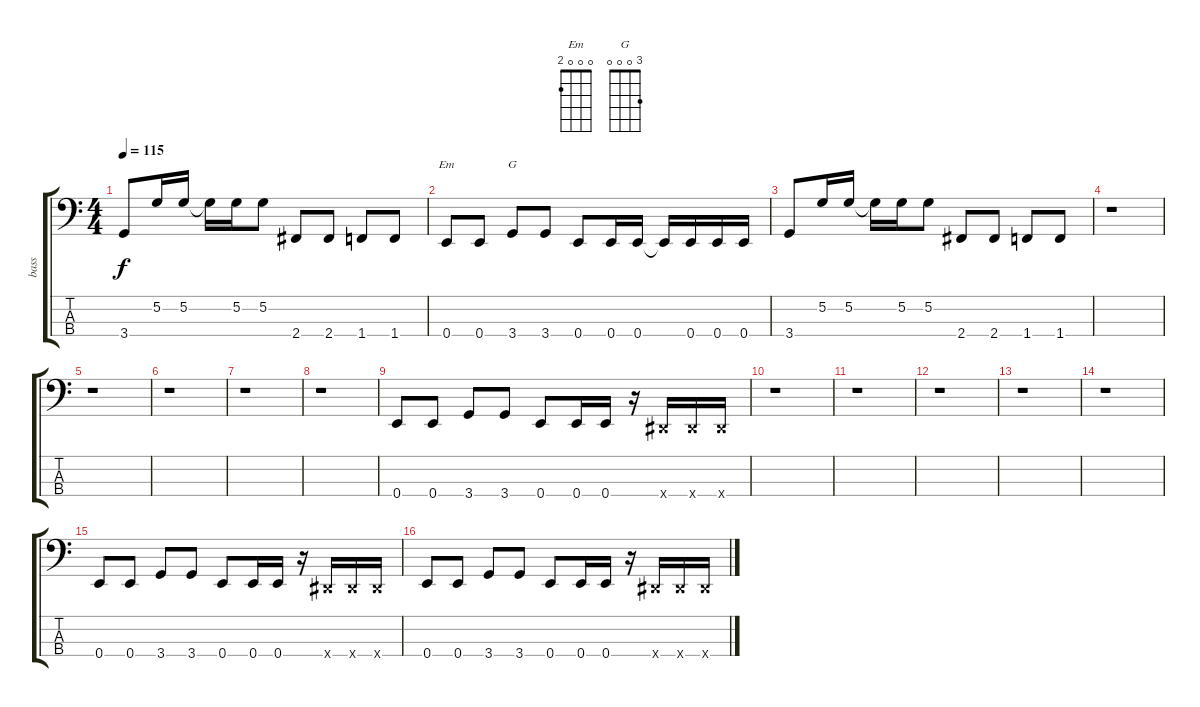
\track ("bass" "bass") {instrument slapbass1}
\staff {score tabs}
\tuning (G2 D2 A1 E1) {hide}
\chord ("Em" 0 0 0 2)
\chord ("G" 3 0 0 0)
\ts (4 4)
\tempo 115
\clef f4
\ks c
3.4.8{dy f} 5.2.16 5.2.16 5.2{t}.16 5.2.16 5.2.8 2.4.8 2.4.8 1.4.8 1.4.8 |
0.4.8{ch "Em"} 0.4.8 3.4.8{ch "G"} 3.4.8 0.4.8 0.4.16 0.4.16 0.4{t}.16 0.4.16 0.4.16 0.4.16 |
3.4.8 5.2.16 5.2.16 5.2{t}.16 5.2.16 5.2.8 2.4.8 2.4.8 1.4.8 1.4.8 |
r.1 |
r.1 |
r.1 |
r.1 |
r.1 |
0.4.8 0.4.8 3.4.8 3.4.8 0.4.8 0.4.16 0.4.16 r.16 -1.4{x}.16 -1.4{x}.16 -1.4{x}.16 |
r.1 |
r.1 |
r.1 |
r.1 |
r.1 |
0.4.8 0.4.8 3.4.8 3.4.8 0.4.8 0.4.16 0.4.16 r.16 -1.4{x}.16 -1.4{x}.16 -1.4{x}.16 |
0.4.8 0.4.8 3.4.8 3.4.8 0.4.8 0.4.16 0.4.16 r.16 -1.4{x}.16 -1.4{x}.16 -1.4{x}.16
